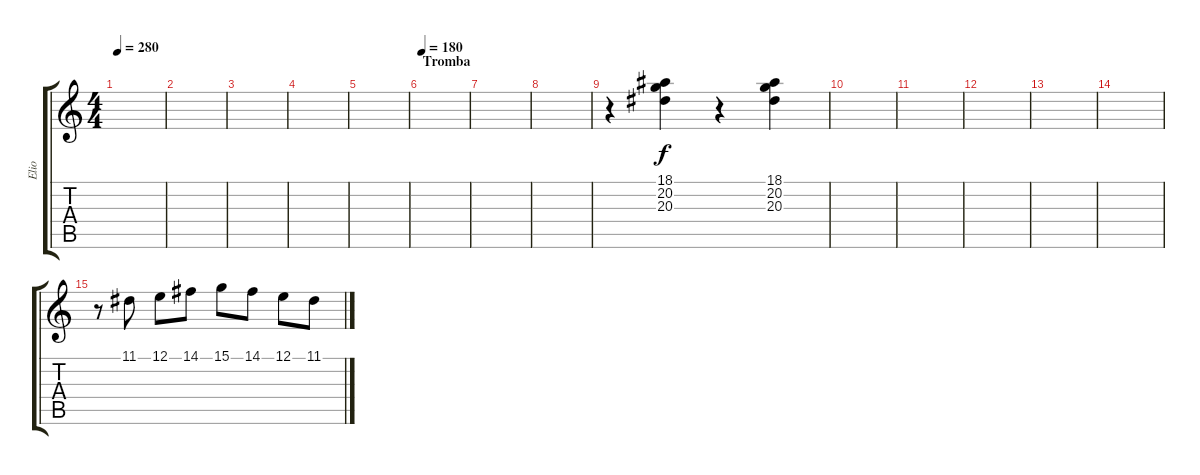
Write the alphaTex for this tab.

\track ("Elio" "Elio") {instrument rockorgan}
\staff {score tabs}
\tuning (E4 B3 G3 D3 A2 E2) {hide}
\ts (4 4)
\tempo 280
\clef g2
\ks c
|
|
|
|
|
\section ("" "Tromba")
\tempo 180
|
|
|
r.4 (18.1 20.2 20.3).4 r.4 (18.1 20.2 20.3).4 |
|
|
|
|
|
r.8 11.1.8 12.1.8 14.1.8 15.1.8 14.1.8 12.1.8 11.1.8
